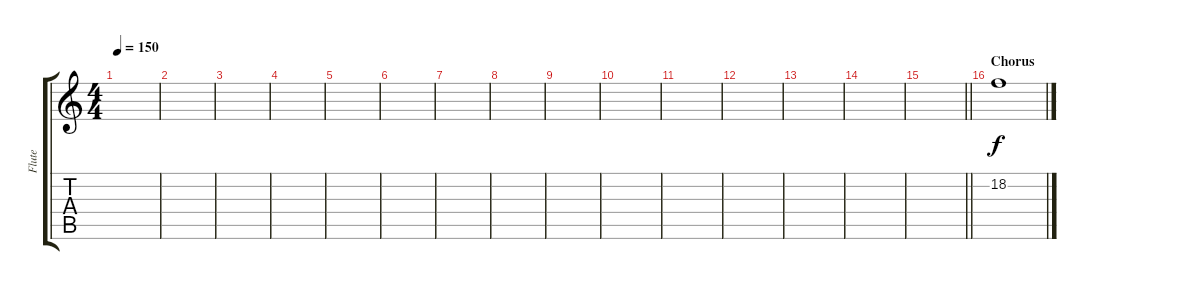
\track ("Flute" "Flute") {instrument flute}
\staff {score tabs}
\tuning (E4 B3 G3 D3 A2 E2) {hide}
\ts (4 4)
\tempo 150
\clef g2
\ks c
|
|
|
|
|
|
|
|
|
|
|
|
|
|
\barLineRight lightlight
|
\section ("" "Chorus")
18.2.1
